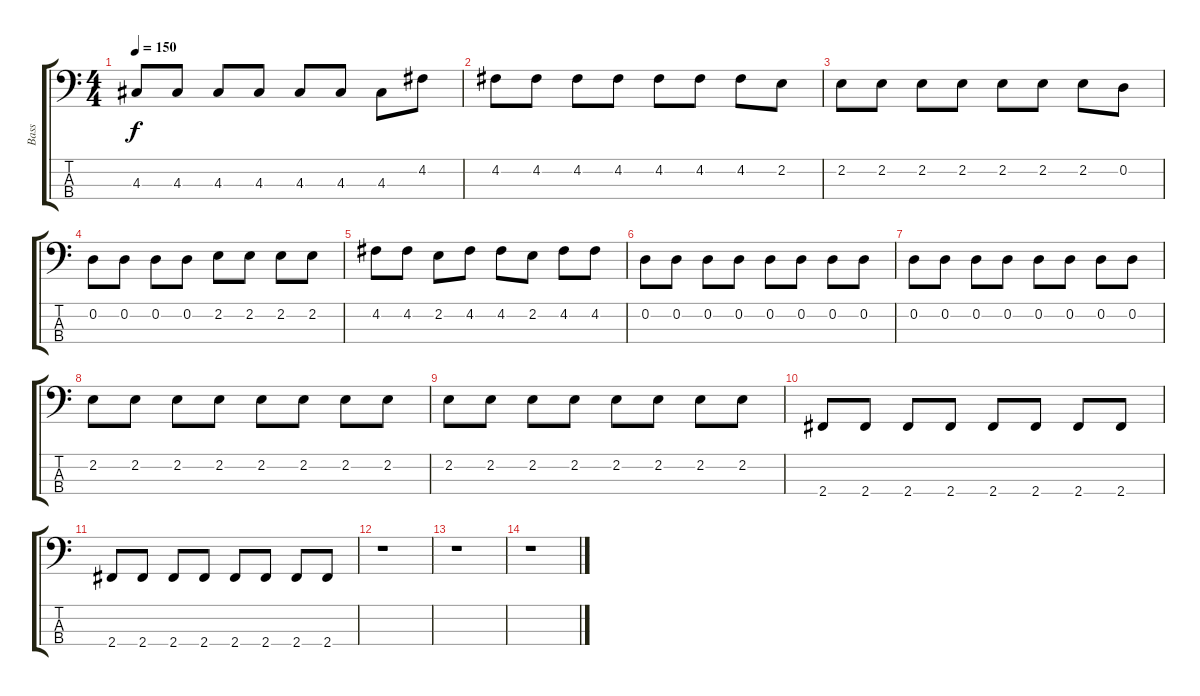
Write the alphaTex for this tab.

\track ("Bass" "Bass") {instrument electricbassfinger}
\staff {score tabs}
\tuning (G2 D2 A1 E1) {hide}
\ts (4 4)
\tempo 150
\clef f4
\ks c
4.3.8{dy f} 4.3.8 4.3.8 4.3.8 4.3.8 4.3.8 4.3.8 4.2.8 |
4.2.8 4.2.8 4.2.8 4.2.8 4.2.8 4.2.8 4.2.8 2.2.8 |
2.2.8 2.2.8 2.2.8 2.2.8 2.2.8 2.2.8 2.2.8 0.2.8 |
0.2.8 0.2.8 0.2.8 0.2.8 2.2.8 2.2.8 2.2.8 2.2.8 |
4.2.8 4.2.8 2.2.8 4.2.8 4.2.8 2.2.8 4.2.8 4.2.8 |
0.2.8 0.2.8 0.2.8 0.2.8 0.2.8 0.2.8 0.2.8 0.2.8 |
0.2.8 0.2.8 0.2.8 0.2.8 0.2.8 0.2.8 0.2.8 0.2.8 |
2.2.8 2.2.8 2.2.8 2.2.8 2.2.8 2.2.8 2.2.8 2.2.8 |
2.2.8 2.2.8 2.2.8 2.2.8 2.2.8 2.2.8 2.2.8 2.2.8 |
2.4.8 2.4.8 2.4.8 2.4.8 2.4.8 2.4.8 2.4.8 2.4.8 |
2.4.8 2.4.8 2.4.8 2.4.8 2.4.8 2.4.8 2.4.8 2.4.8 |
r.1 |
r.1 |
r.1
